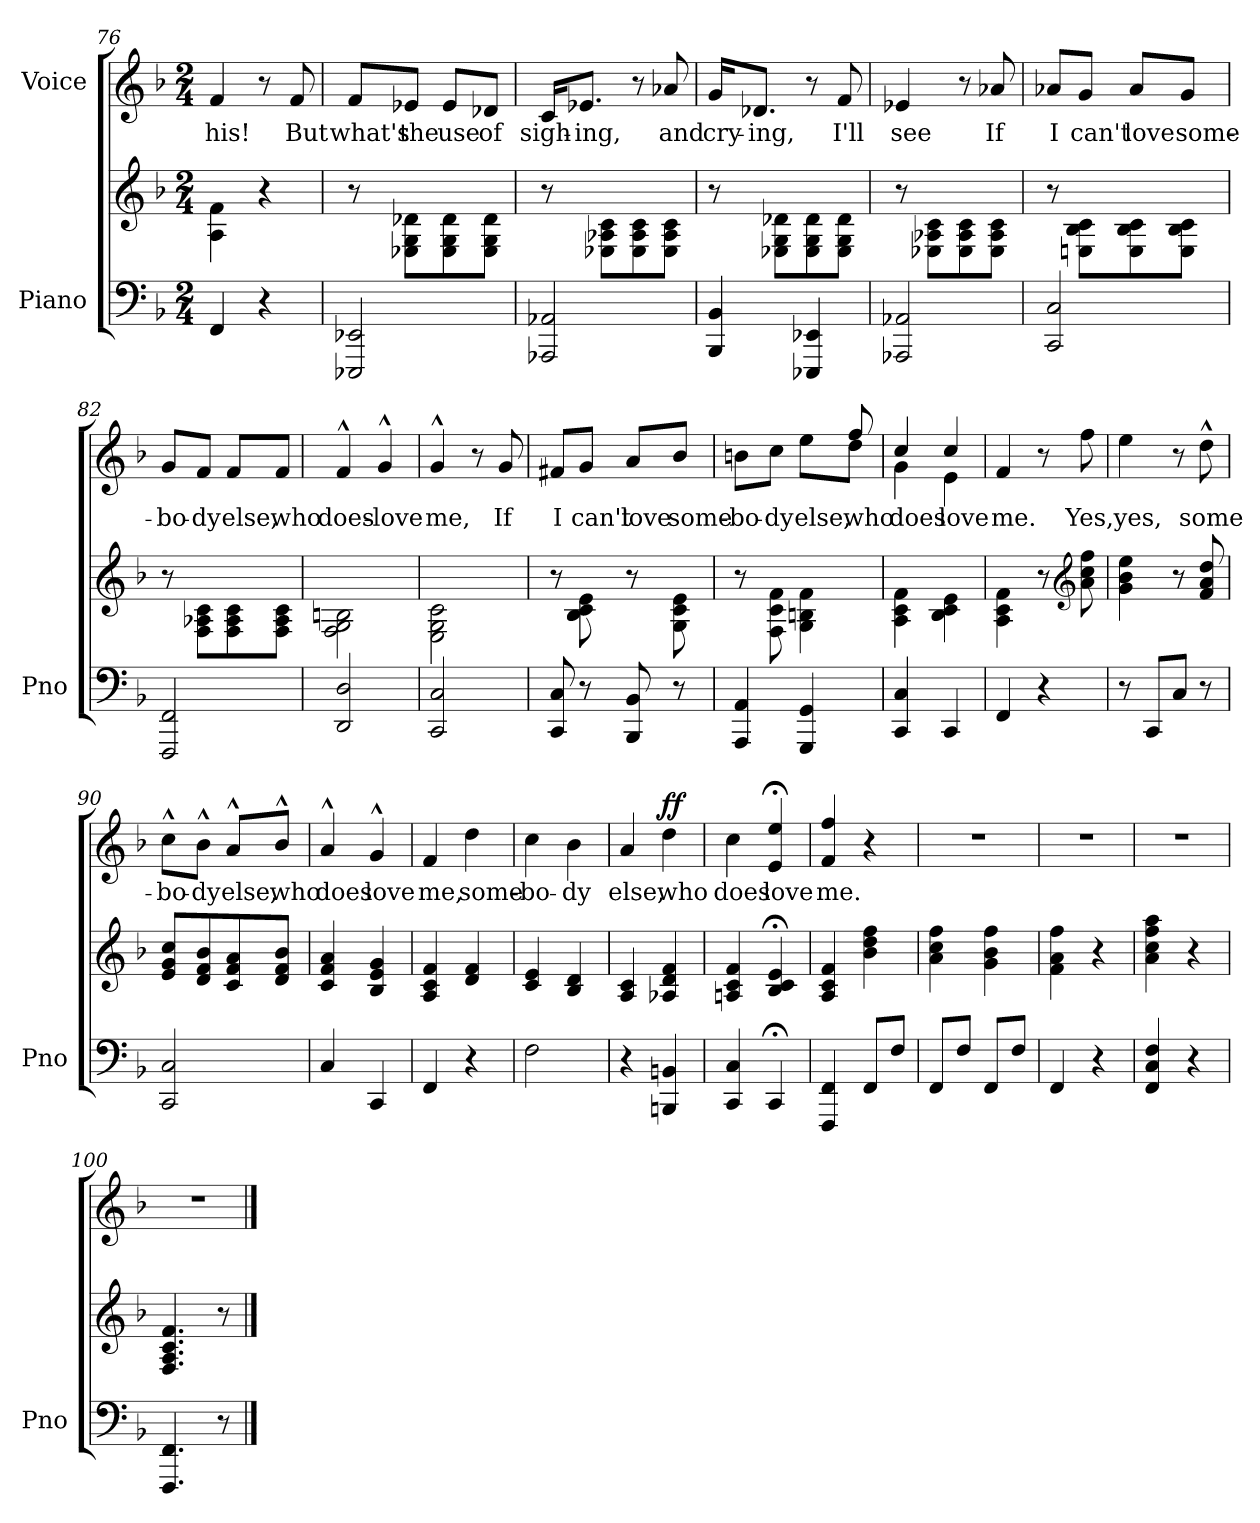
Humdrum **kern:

**kern	**kern	**kern	**text	**dynam
*part2	*part2	*part1	*part1	*part1
*staff3	*staff2	*staff1	*staff1	*staff1
*I"Piano	*	*I"Voice	*	*
*I'Pno	*	*	*	*
*clefF4	*clefG2	*clefG2	*	*
*k[b-]	*k[b-]	*k[b-]	*	*
*M2/4	*M2/4	*M2/4	*	*
=76	=76	=76	=76	=76
4FF/	4A\ 4f\	4f/	his!	.
4r	4r	8r	.	.
.	.	8f/	But	.
=77	=77	=77	=77	=77
2EEE-X/ 2EE-X/	8r	8f/L	what's	.
.	8E-X\ 8G\ 8d-X\L	8e-X/J	the	.
.	8E-\ 8G\ 8d-\	8e-/L	use	.
.	8E-\ 8G\ 8d-\J	8d-X/J	of	.
=78	=78	=78	=78	=78
2AAA-X/ 2AA-X/	8r	16c/KL	sigh-	.
.	.	8.e-X/J	ing,	.
.	8E-X\ 8A-X\ 8c\L	.	.	.
.	8E-\ 8A-\ 8c\	8r	.	.
.	8E-\ 8A-\ 8c\J	8a-X/	and	.
=79	=79	=79	=79	=79
4BBB-/ 4BB-/	8r	16g/KL	cry-	.
.	.	8.d-X/J	-ing,	.
.	8E-X\ 8G\ 8d-X\L	.	.	.
4EEE-X/ 4EE-X/	8E-\ 8G\ 8d-\	8r	.	.
.	8E-\ 8G\ 8d-\J	8f/	I'll	.
=80	=80	=80	=80	=80
2AAA-X/ 2AA-X/	8r	4e-X/	see	.
.	8E-X\ 8A-X\ 8c\L	.	.	.
.	8E-\ 8A-\ 8c\	8r	.	.
.	8E-\ 8A-\ 8c\J	8a-X/	If	.
=81	=81	=81	=81	=81
2CC/ 2C/	8r	8a-X/L	I	.
.	8En\ 8B-\ 8c\L	8g/J	can't	.
.	8E\ 8B-\ 8c\	8a-/L	love	.
.	8E\ 8B-\ 8c\J	8g/J	some-	.
=82	=82	=82	=82	=82
2FFF/ 2FF/	8r	8g/L	-bo-	.
.	8F\ 8A-X\ 8c\L	8f/J	-dy	.
.	8F\ 8A-\ 8c\	8f/L	else,	.
.	8F\ 8A-\ 8c\J	8f/J	who	.
=83	=83	=83	=83	=83
2DD/ 2D/	2F\ 2G\ 2Bn\	4f^^/	does-	.
.	.	4g^^/	love	.
=84	=84	=84	=84	=84
2CC/ 2C/	2E\ 2G\ 2c\	4g^^/	me,	.
.	.	8r	.	.
.	.	8g/	If	.
=85	=85	=85	=85	=85
8CC/ 8C/	8r	8f#X/L	I	.
8r	8B-\ 8c\ 8e\	8g/J	can't	.
8BBB-/ 8BB-/	8r	8a/L	love	.
8r	8G\ 8c\ 8e\	8b-/J	some-	.
=86	=86	=86	=86	=86
*	*	*^	*	*
4AAA/ 4AA/	8r	8bn\L	4.ryy	-bo-	.
.	8F\ 8c\ 8f\	8cc\J	.	-dy	.
4GGG/ 4GG/	4G\ 4Bn\ 4f\	8ee\L	.	else,	.
.	.	8dd\J	8ff/	who	.
=87	=87	=87	=87	=87	=87
4CC/ 4C/	4A\ 4c\ 4f\	4g\	4cc/	does	.
4CC/	4B-\ 4c\ 4e\	4e\	4cc/	love	.
*	*	*v	*v	*	*
=88	=88	=88	=88	=88
4FF/	4A\ 4c\ 4f\	4f/	me.	.
4r	8r	8r	.	.
*	*clefG2	*	*	*
.	8a\ 8cc\ 8ff\	8ff\	Yes,	.
=89	=89	=89	=89	=89
8r	4g\ 4b-\ 4ee\	4ee\	yes,	.
8CC/L	.	.	.	.
8C/J	8r	8r	.	.
8r	8f/ 8a/ 8dd/	8dd^^\	some-	.
=90	=90	=90	=90	=90
2CC/ 2C/	8e/ 8g/ 8cc/L	8cc^^\L	-bo-	.
.	8d/ 8f/ 8b-/	8b-^^\J	-dy	.
.	8c/ 8f/ 8a/	8a^^/L	else,	.
.	8d/ 8f/ 8b-/J	8b-^^/J	who	.
=91	=91	=91	=91	=91
4C/	4c/ 4f/ 4a/	4a^^/	does	.
4CC/	4B-/ 4e/ 4g/	4g^^/	love	.
=92	=92	=92	=92	=92
4FF/	4A/ 4c/ 4f/	4f/	me,	.
4r	4d/ 4f/	4dd\	some-	.
=93	=93	=93	=93	=93
2F\	4c/ 4e/	4cc\	-bo-	.
.	4B-/ 4d/	4b-\	-dy	.
=94	=94	=94	=94	=94
4r	4A/ 4c/	4a/	else,	.
!	!	!	!	!LO:DY:a
4BBBn/ 4BBn/	4A-X/ 4d/ 4f/	4dd\	who	ff
=95	=95	=95	=95	=95
4CC/ 4C/	4An/ 4c/ 4f/	4cc\	does	.
4CC;</	4B-/;< 4c/;< 4e/;<	4e/;< 4ee/;<	love	.
=96	=96	=96	=96	=96
4FFF/ 4FF/	4A/ 4c/ 4f/	4f/ 4ff/	me.	.
8FF/L	4b-\ 4dd\ 4ff\	4r	.	.
8F/J	.	.	.	.
=97	=97	=97	=97	=97
8FF/L	4a\ 4cc\ 4ff\	2r	.	.
8F/J	.	.	.	.
8FF/L	4g\ 4b-\ 4ff\	.	.	.
8F/J	.	.	.	.
=98	=98	=98	=98	=98
4FF/	4f\ 4a\ 4ff\	2r	.	.
4r	4r	.	.	.
=99	=99	=99	=99	=99
4FF/ 4C/ 4F/	4a\ 4cc\ 4ff\ 4aa\	2r	.	.
4r	4r	.	.	.
=100	=100	=100	=100	=100
4.FFF/ 4.FF/	4.F/ 4.A/ 4.c/ 4.f/	2r	.	.
8r	8r	.	.	.
==	==	==	==	==
*-	*-	*-	*-	*-
